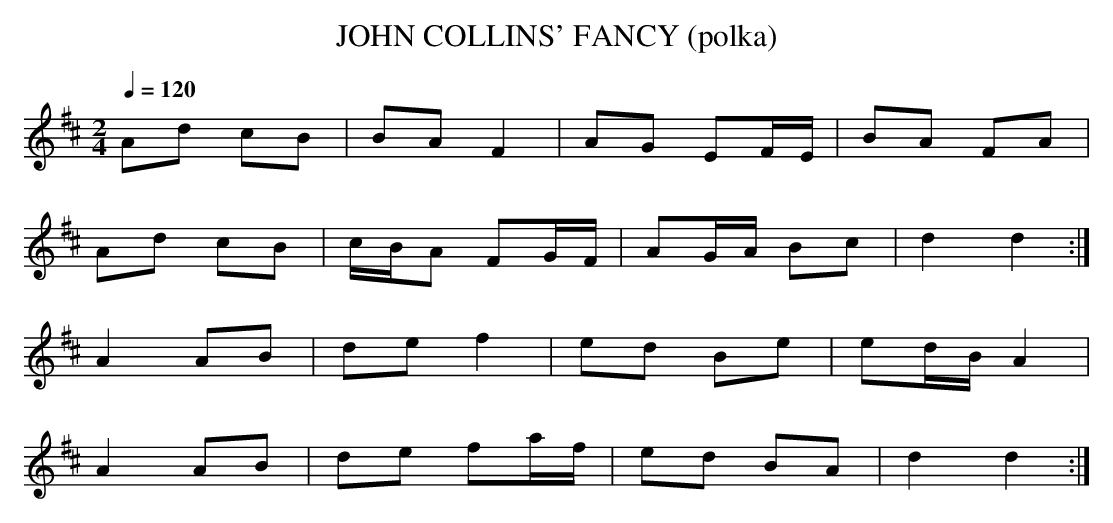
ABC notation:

X:1
T:JOHN COLLINS' FANCY (polka)
Q:1/4=120
L:1/8
M:2/4
K:D
Ad cB|BA F2|AG EF/E/|BA FA |
Ad cB|c/B/A FG/F/|AG/A/ Bc|d2 d2 :|
A2 AB|de f2|ed Be|ed/B/ A2|
A2 AB|de fa/f/|ed BA|d2 d2 :|
